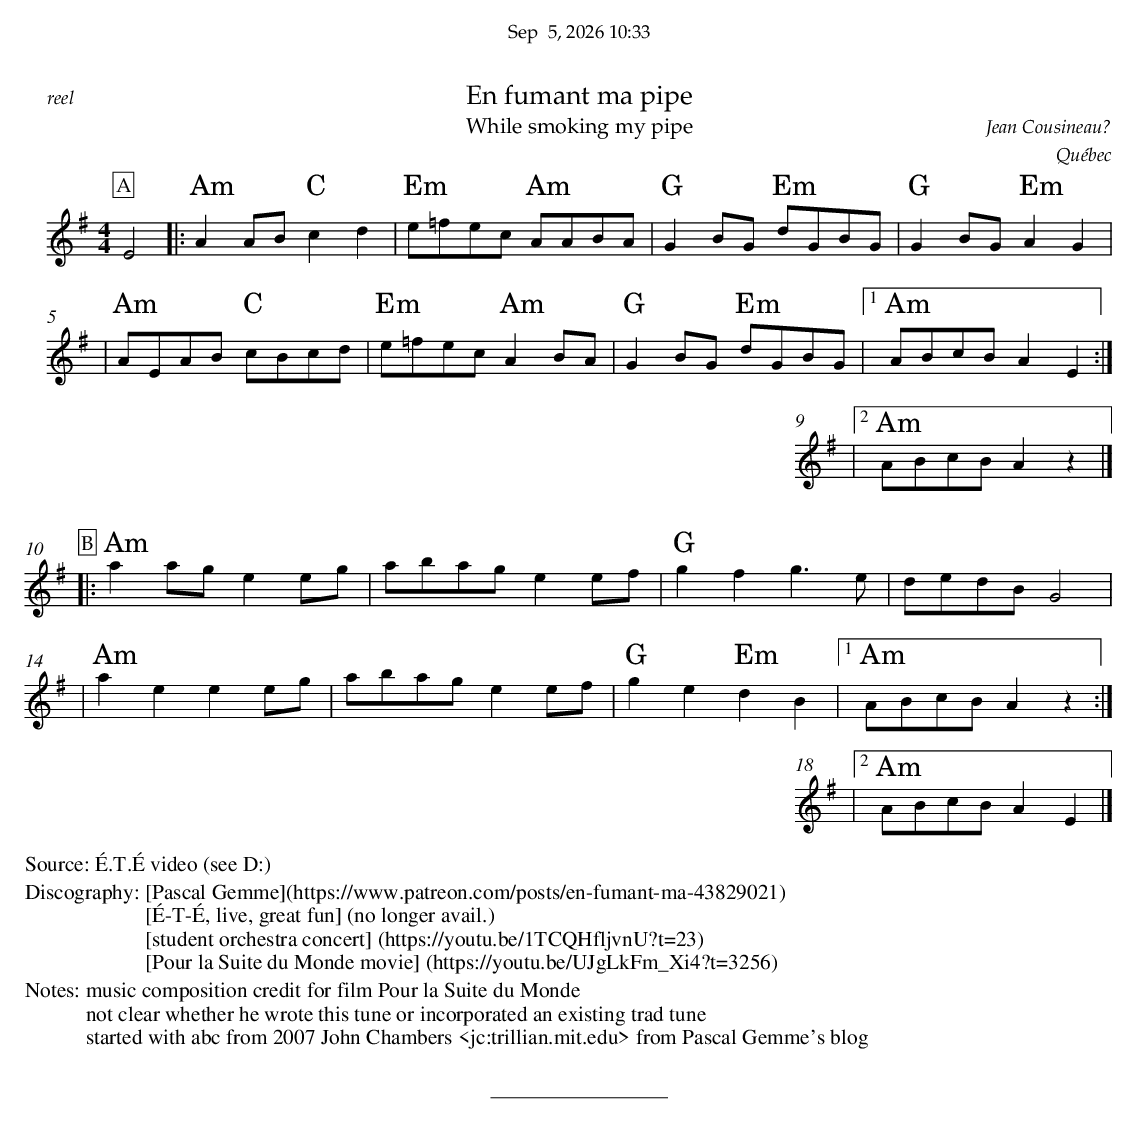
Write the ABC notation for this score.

X:1
T:En fumant ma pipe
T:While smoking my pipe
C:Jean Cousineau?
O:Québec
M:4/4
L:1/8
Q:1/4=224
K:Ador
P:A
E4 \
|: "Am" A2 AB "C" c2d2 | "Em" e=fec "Am" AABA | "G" G2BG "Em" dGBG | "G" G2BG "Em" A2G2 |
| "Am" AEAB "C" cBcd | "Em" e=fec "Am" A2BA | "G" G2BG "Em" dGBG |1 "Am" ABcB A2 E2 :|
|2 "Am" ABcB A2 z2 |]
%%vskip 0.5cm
P:B
|: "Am" a2ag e2eg | abag e2ef | "G" g2f2 g3e | dedB G4 |
| "Am" a2e2 e2eg | abag e2ef | "G" g2e2 "Em" d2B2 |1 "Am" ABcB A2 z2:|
|2 "Am" ABcB A2 E2 |]
